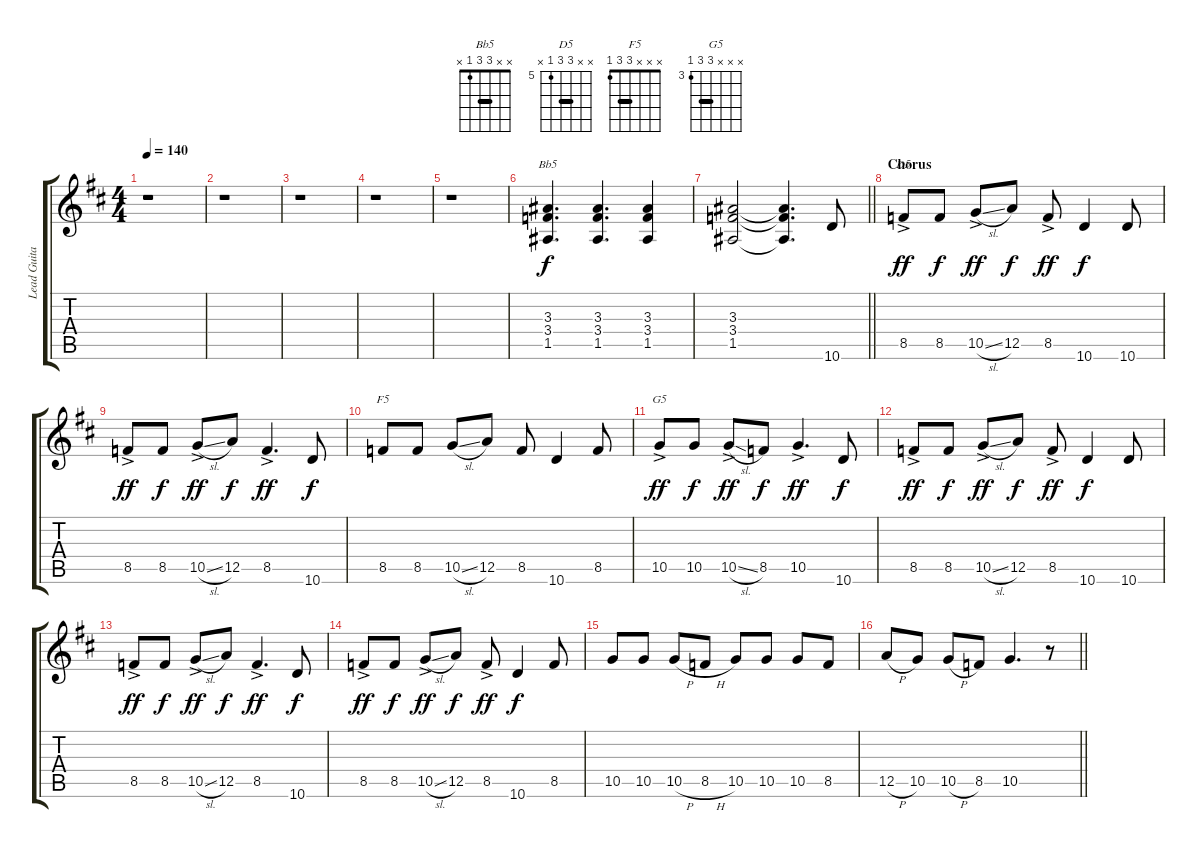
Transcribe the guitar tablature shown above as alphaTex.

\track ("Lead Guitar (Jacob Binzer)" "Lead Guita") {instrument overdrivenguitar}
\staff {score tabs}
\tuning (E4 B3 G3 D3 A2 E2) {hide}
\chord ("Bb5" x x 3 3 1 x) {barre 3}
\chord ("D5" x x 7 7 5 x) {firstfret 5 barre 7}
\chord ("F5" x x x 3 3 1) {barre 3}
\chord ("G5" x x x 5 5 3) {firstfret 3 barre 5}
\ts (4 4)
\tempo 140
\clef g2
\ks d
r.1{dy f} |
r.1 |
r.1 |
r.1 |
r.1 |
(3.3 3.4 1.5).4{d ch "Bb5"} (3.3 3.4 1.5).4{d} (3.3 3.4 1.5).4 |
\barLineRight lightlight
(3.3 3.4 1.5).2 (3.3{t} 3.4{t} 1.5{t}).4{d} 10.6.8 |
\section ("" "Chorus")
8.5{ac}.8{ch "D5" dy ff} 8.5.8{dy f} 10.5{sl ac}.8{dy ff} 12.5.8{dy f} 8.5{ac}.8{dy ff} 10.6.4{dy f} 10.6.8 |
8.5{ac}.8{dy ff} 8.5.8{dy f} 10.5{sl ac}.8{dy ff} 12.5.8{dy f} 8.5{ac}.4{d dy ff} 10.6.8{dy f} |
8.5.8{ch "F5"} 8.5.8 10.5{sl}.8 12.5.8 8.5.8 10.6.4 8.5.8 |
10.5{ac}.8{ch "G5" dy ff} 10.5.8{dy f} 10.5{sl ac}.8{dy ff} 8.5.8{dy f} 10.5{ac}.4{d dy ff} 10.6.8{dy f} |
8.5{ac}.8{dy ff} 8.5.8{dy f} 10.5{sl ac}.8{dy ff} 12.5.8{dy f} 8.5{ac}.8{dy ff} 10.6.4{dy f} 10.6.8 |
8.5{ac}.8{dy ff} 8.5.8{dy f} 10.5{sl ac}.8{dy ff} 12.5.8{dy f} 8.5{ac}.4{d dy ff} 10.6.8{dy f} |
8.5{ac}.8{dy ff} 8.5.8{dy f} 10.5{sl ac}.8{dy ff} 12.5.8{dy f} 8.5{ac}.8{dy ff} 10.6.4{dy f} 8.5.8 |
10.5.8 10.5.8 10.5{h}.8 8.5{h}.8 10.5.8 10.5.8 10.5.8 8.5.8 |
\barLineRight lightlight
12.5{h}.8 10.5.8 10.5{h}.8 8.5.8 10.5.4{d} r.8
